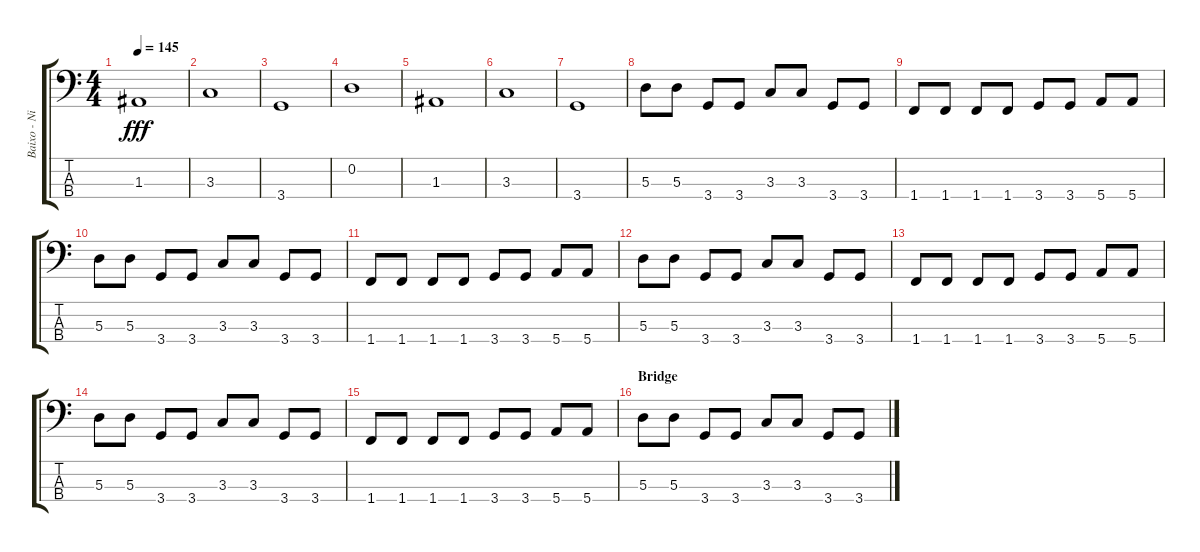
\track ("Baixo - Nikola" "Baixo - Ni") {instrument electricbasspick}
\staff {score tabs}
\tuning (G2 D2 A1 E1) {hide}
\ts (4 4)
\tempo 145
\clef f4
\ks c
1.3.1{dy fff} |
3.3.1 |
3.4.1 |
0.2.1 |
1.3.1 |
3.3.1 |
3.4.1 |
5.3.8 5.3.8 3.4.8 3.4.8 3.3.8 3.3.8 3.4.8 3.4.8 |
1.4.8 1.4.8 1.4.8 1.4.8 3.4.8 3.4.8 5.4.8 5.4.8 |
5.3.8 5.3.8 3.4.8 3.4.8 3.3.8 3.3.8 3.4.8 3.4.8 |
1.4.8 1.4.8 1.4.8 1.4.8 3.4.8 3.4.8 5.4.8 5.4.8 |
5.3.8 5.3.8 3.4.8 3.4.8 3.3.8 3.3.8 3.4.8 3.4.8 |
1.4.8 1.4.8 1.4.8 1.4.8 3.4.8 3.4.8 5.4.8 5.4.8 |
5.3.8 5.3.8 3.4.8 3.4.8 3.3.8 3.3.8 3.4.8 3.4.8 |
1.4.8 1.4.8 1.4.8 1.4.8 3.4.8 3.4.8 5.4.8 5.4.8 |
\section ("" "Bridge")
5.3.8 5.3.8 3.4.8 3.4.8 3.3.8 3.3.8 3.4.8 3.4.8
